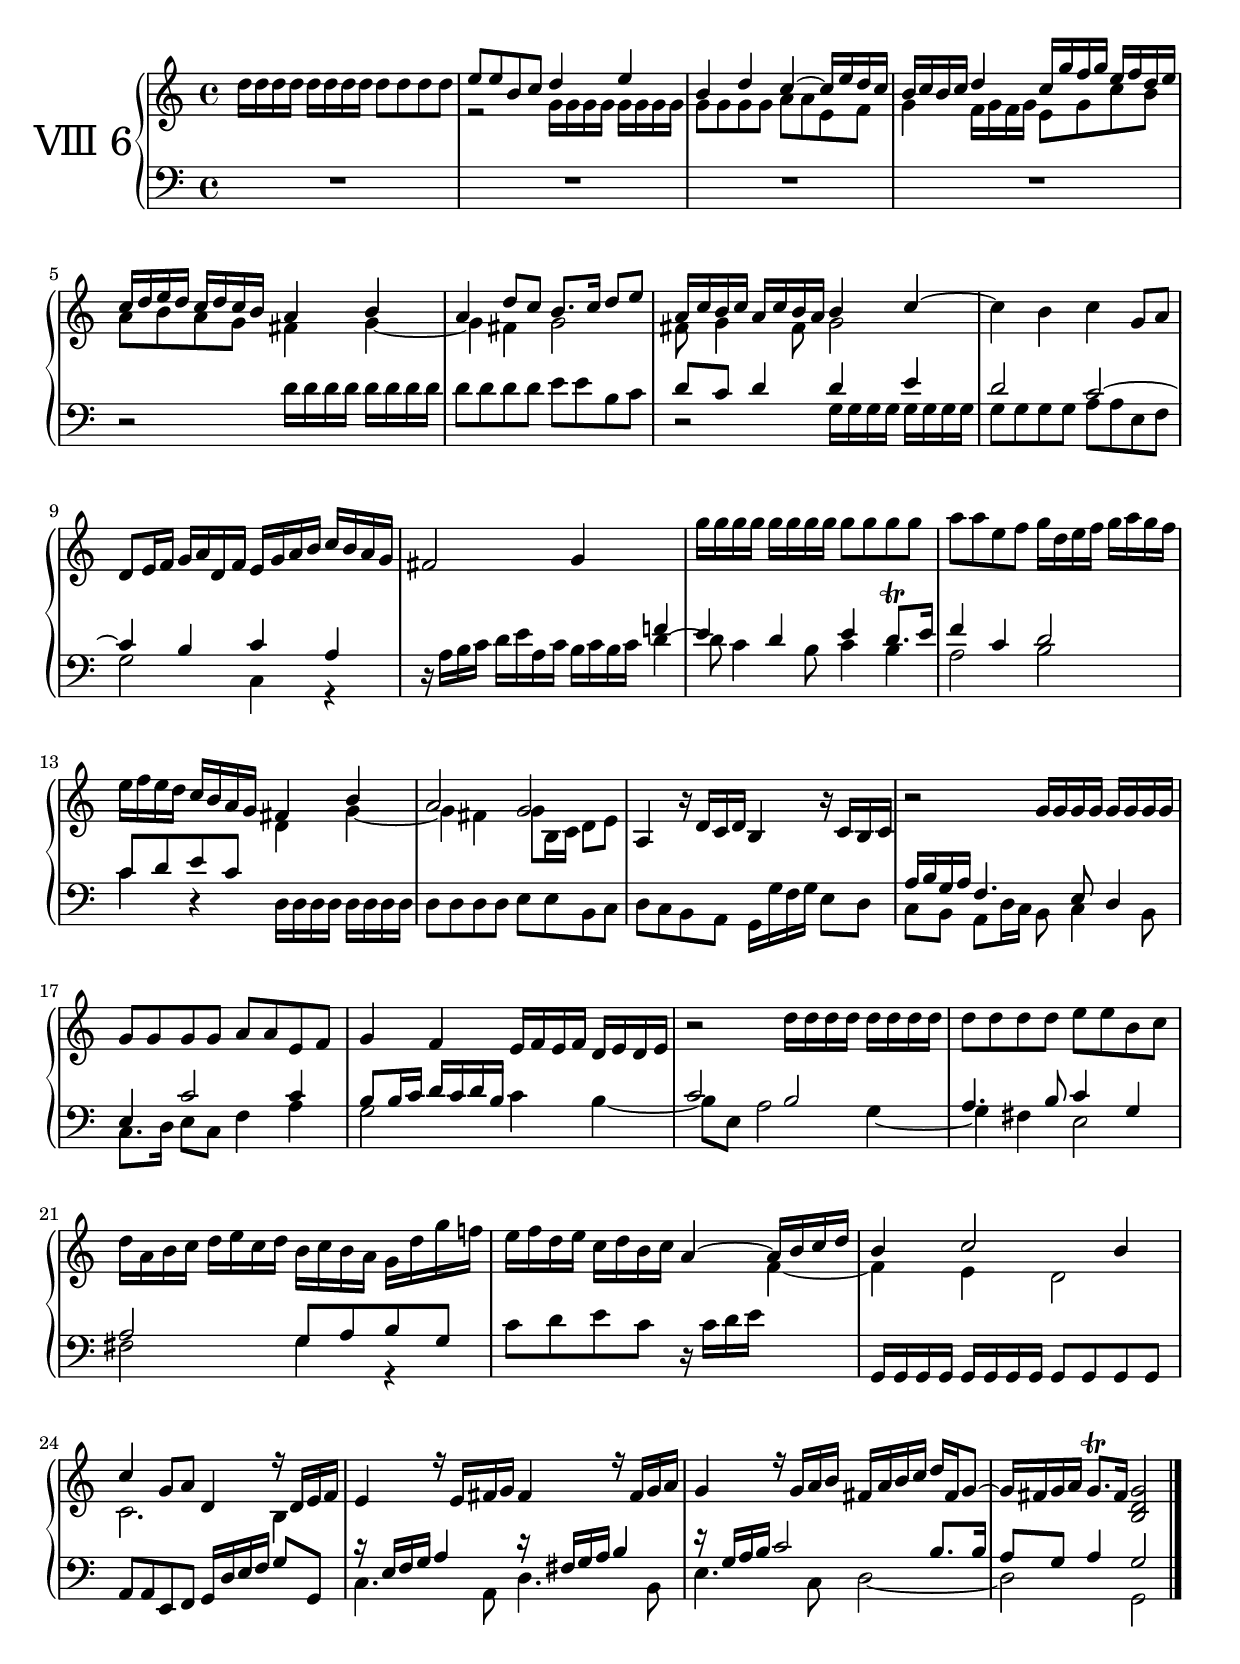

sopriivi = \relative c''
{
	s1*18 |
	\voiceOne
	\oneVoice r2 d16 d d d d d d d |
	d8 d d d e e b c |
	d16 a b c d e c d b c b a g d' g f |
	e f d e c d b c \voiceOne a4 ~ a16 b c d |
	b4 c2 b4 |
	c4 g8 a d,4 r16 d e f  |
	e4 r16 e fis g fis4 r16 fis g a |
	g4 r16 g a b fis a b c d fis, g8 ~ |
	g16 fis g a g8.\trill fis16 <g d b>2 |
}

soprivi = \relative c'''
{
	s1*10 |
	\oneVoice
	g16 g g g  g g g g  g8 g g g |
	a a e f g16 d e f g a g f |
	e f e d c b a g \voiceOne fis4 b |
	a2 g |
	s1 |
	\oneVoice r2 g16 g g g  g g g g |
	g8 g g g a a e f |
	g4 f e16 f e f d e d e |
	\change Staff = "down" \voiceOne
	c2 b |
	a4. b8 c4 g |
	a2 g8 a b g |
	\oneVoice c d e c r16 c d e \change Staff="up" \voiceTwo f4 ~ |
	f e d2 |
	c2. b4 |
	\change Staff="down" \voiceOne r16 e, f g a4 r16 fis g a b4 |
	r16 g a b c2 b8. b16 |
	a8 g a4 g2 |
}

soprvi = \relative c''
{
	\oneVoice
	d16 d d d d d d d d8 d d d |
	\voiceOne
	e e b c d4 e |
	b d c ~ c16 e d c |
	b c b c d4 c16 g' f g e f d e |
	c d e d c d c b a4 b |
	a d8 c b8. c16 d8 e |
	a,16 c b c a c b a b4 c ~|
	\oneVoice c b c g8 a |
	d, e16 f g a d, f e g a b c b a g |
	fis2 g4 \change Staff="down" \voiceOne f |
	e d e d8.\trill e16 |
	f4 c d2 |
	c8 d e c \change Staff="up" \voiceTwo d4 g ~ |
	g fis g8 b,16 c d8 e |
	\oneVoice a,4 r16 d c d b4 r16 c b c |
	\change Staff="down" \voiceOne a b g a f4. e8 d4 |
	e c'2 c4 |
	b8 b16 c d c d b \voiceTwo  c4 b ~ |
	b8 e, a2 g4 ~ |
	g fis e2 |
	fis g4 r |
}

altovi = \relative c''
{
	\showStaffSwitch
	s1 |
	r2 g16 g g g g g g g |
	g8 g g g a a e f |
	g4 f16 g f g e8 g c b |
	a b a g fis4 g ~ |
	g fis g2 |
	fis8 g4 fis8 g2 |
}

tenorvi = \relative c'
{
	\showStaffSwitch
	%\change Staff = "up"
	\clef bass
	s1*4 |
	\oneVoice r2 d16 d d d  d d d d |
	d8 d d d e e b c |
	\voiceOne d c d4 d e |
	d2 c ~ |
	c4 b c a |
	\oneVoice r16 a b c d e a, c b c b c d4 ~|
	d8 c4 b8 c4 b |
	a2 b |
	\voiceTwo c4 d,4\rest s2 |
}

bassvi = \relative c'
{
	\oneVoice R1*3 | 
	R1 |
	s1 |
	s1 |
	r2 g16 g g g g g g g |  
	g8 g g g a a e f |
	\voiceTwo g2 c,4 r |
	s1 |
	s1 |  
	s1 |
	s2 d16 d d d  d d d d |
	d8 d d d e e b c |
	d c b a g16 g' f g e8 d |  
	c b a d16 c b8 c4 b8 |
	c8. d16 e8 c f4 a |
	g2 s |
	s1 |  
	s1*3 |
	\oneVoice g,16 g g g g g g g g8 g g g |  
	a a e f g16 d' e f g8 g, |
	\voiceTwo c4. a8 d4. b8 e4. c8 d2 ~|
	d g, |
	\bar "|."
}

\include "merge.ly"
\score
{
	\new PianoStaff <<
		\accidentalStyle "piano"

		\set PianoStaff.instrumentName = # "Ⅷ 6"
		\new Staff = "up" << { \soprvi } \\ {\soprivi} \\ {\sopriivi} \\ {\altovi} >>
		\new Staff = "down" << {\tenorvi } \\ {\bassvi} >>
	>>
	\layout 
	{
		\context { \PianoStaff \override InstrumentName #'font-size = #5  }
		\context { \Staff \consists #merge-rests-engraver }
		\context { \Staff \consists #merge-mmrests-engraver }
		\context 
		{
			\Score
			\override SpacingSpanner.common-shortest-duration = #(ly:make-moment 1/8)
		}
	}
	\midi {\tempo 4=100}
}	